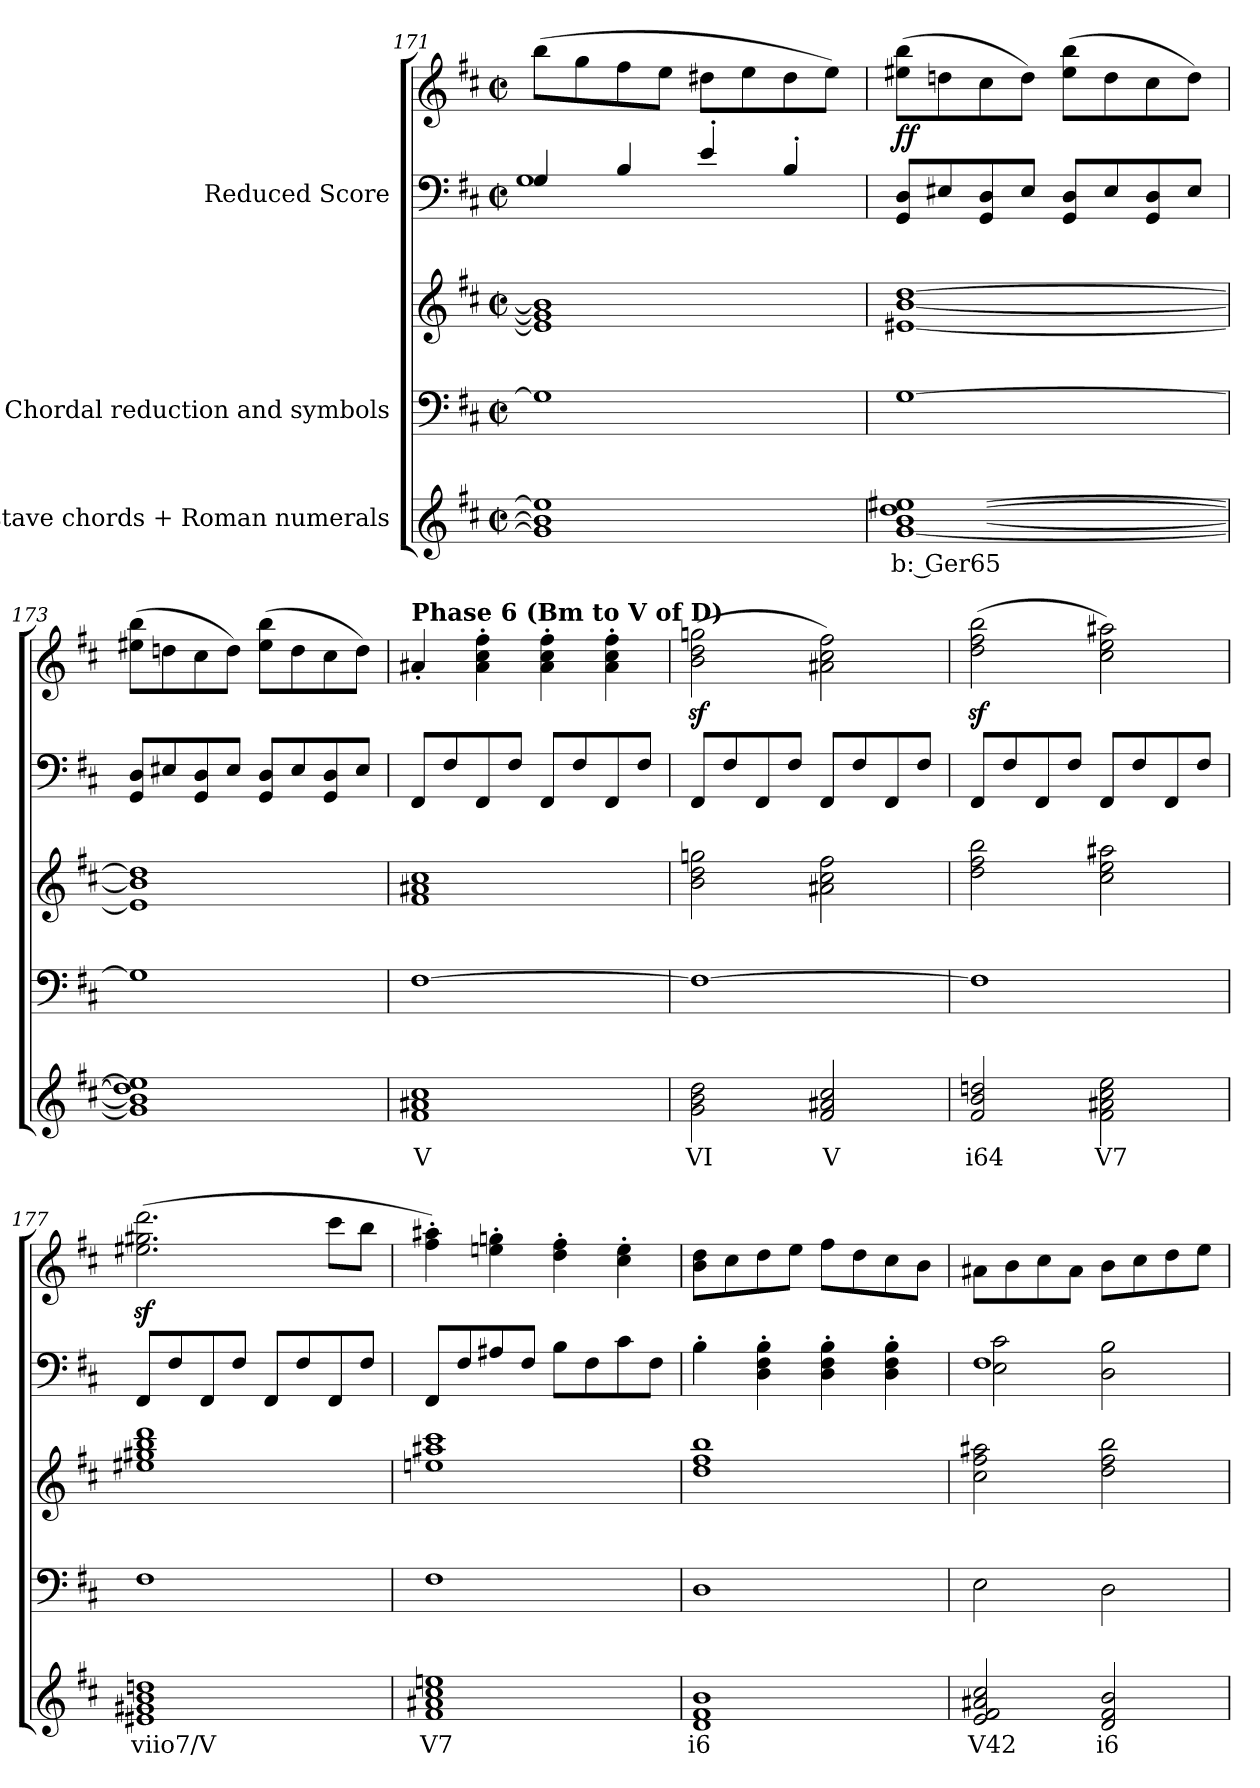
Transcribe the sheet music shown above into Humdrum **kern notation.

**kern	**text	**kern	**kern	**kern	**kern	**dynam
*part3	*part3	*part2	*part2	*part1	*part1	*part1
*staff5	*staff5	*staff4	*staff3	*staff2	*staff1	*staff1/2
*I"One-stave chords + Roman numerals	*	*I"Chordal reduction and symbols	*	*I"Reduced Score	*	*
!!LO:LB:g=z
*clefG2	*	*clefF4	*clefG2	*clefF4	*clefG2	*
*k[f#c#]	*	*k[f#c#]	*k[f#c#]	*k[f#c#]	*k[f#c#]	*
*	*	*D:	*D:	*D:	*D:	*
*M2/2	*	*M2/2	*M2/2	*M2/2	*M2/2	*
*met(c|)	*	*met(c|)	*met(c|)	*met(c|)	*met(c|)	*
=171	=171	=171	=171	=171	=171	=171
*	*	*	*	*^	*	*
1g] 1b] 1ee]	.	1G]	1e] 1g] 1b]	4G/	1G	(>8bb\L	.
.	.	.	.	.	.	8gg\	.
.	.	.	.	4B/	.	8ff#\	.
.	.	.	.	.	.	8ee\J	.
.	.	.	.	4e'/	.	8dd#X\L	.
.	.	.	.	.	.	8ee\	.
.	.	.	.	4B'/	.	8dd#\	.
.	.	.	.	.	.	8ee\J)	.
*	*	*	*	*v	*v	*	*
=172	=172	=172	=172	=172	=172	=172
!	!LO:LY:b	!	!	!	!	!LO:DY:b
[1g [1b [1dd [1ee#X	b: Ger65	[1G	[1e#X [1b [1dd	8GG/ 8D/L	(>8ee#X\ 8bb\L	ff
.	.	.	.	8E#X/	8ddn\	.
.	.	.	.	8GG/ 8D/	8cc#\	.
.	.	.	.	8E#/J	8dd\J)	.
.	.	.	.	8GG/ 8D/L	(>8ee#\ 8bb\L	.
.	.	.	.	8E#/	8dd\	.
.	.	.	.	8GG/ 8D/	8cc#\	.
.	.	.	.	8E#/J	8dd\J)	.
=173	=173	=173	=173	=173	=173	=173
1g] 1b] 1dd] 1ee#]	.	1G]	1e#] 1b] 1dd]	8GG/ 8D/L	(>8ee#X\ 8bb\L	.
.	.	.	.	8E#X/	8ddn\	.
.	.	.	.	8GG/ 8D/	8cc#\	.
.	.	.	.	8E#/J	8dd\J)	.
.	.	.	.	8GG/ 8D/L	(>8ee#\ 8bb\L	.
.	.	.	.	8E#/	8dd\	.
.	.	.	.	8GG/ 8D/	8cc#\	.
.	.	.	.	8E#/J	8dd\J)	.
!!LO:PB:g=z
=174	=174	=174	=174	=174	=174	=174
!	!	!	!	!	!LO:TX:a:B:t=Phase 6 (Bm to V of D)	!
!	!LO:LY:b	!	!	!	!	!
1f# 1a#X 1cc#	V	[1F#	1f# 1a#X 1cc#	8FF#/L	4a#X'/	.
.	.	.	.	8F#/	.	.
.	.	.	.	8FF#/	4a#\' 4cc#\' 4ff#\'	.
.	.	.	.	8F#/J	.	.
.	.	.	.	8FF#/L	4a#\' 4cc#\' 4ff#\'	.
.	.	.	.	8F#/	.	.
.	.	.	.	8FF#/	4a#\' 4cc#\' 4ff#\'	.
.	.	.	.	8F#/J	.	.
=175	=175	=175	=175	=175	=175	=175
!	!LO:LY:b	!	!	!	!	!
2g\ 2b\ 2dd\	VI	1F#_	2b\ 2dd\ 2ggn\	8FF#/L	(>2b\z< 2dd\z< 2ggn\z<	.
.	.	.	.	8F#/	.	.
.	.	.	.	8FF#/	.	.
.	.	.	.	8F#/J	.	.
!	!LO:LY:b	!	!	!	!	!
2f#/ 2a#X/ 2cc#/	V	.	2a#X\ 2cc#\ 2ff#\	8FF#/L	2a#X\ 2cc#\ 2ff#\)	.
.	.	.	.	8F#/	.	.
.	.	.	.	8FF#/	.	.
.	.	.	.	8F#/J	.	.
=176	=176	=176	=176	=176	=176	=176
!	!LO:LY:b	!	!	!	!	!
2f#/ 2b/ 2ddn/	i64	1F#]	2dd\ 2ff#\ 2bb\	8FF#/L	(>2dd\z< 2ff#\z< 2bb\z<	.
.	.	.	.	8F#/	.	.
.	.	.	.	8FF#/	.	.
.	.	.	.	8F#/J	.	.
!	!LO:LY:b	!	!	!	!	!
2f#\ 2a#X\ 2cc#\ 2ee\	V7	.	2cc#\ 2ee\ 2aa#X\	8FF#/L	2cc#\ 2ee\ 2aa#X\)	.
.	.	.	.	8F#/	.	.
.	.	.	.	8FF#/	.	.
.	.	.	.	8F#/J	.	.
=177	=177	=177	=177	=177	=177	=177
!	!LO:LY:b	!	!	!	!	!
1e#X 1g#X 1b 1ddn	viio7/V	1F#	1ee#X 1gg#X 1bb 1ddd	8FF#/L	(>2.ee#X\z< 2.gg#X\z< 2.ddd\z<	.
.	.	.	.	8F#/	.	.
.	.	.	.	8FF#/	.	.
.	.	.	.	8F#/J	.	.
.	.	.	.	8FF#/L	.	.
.	.	.	.	8F#/	.	.
.	.	.	.	8FF#/	8ccc#\L	.
.	.	.	.	8F#/J	8bb\J	.
!!LO:LB:g=z
=178	=178	=178	=178	=178	=178	=178
!	!LO:LY:b	!	!	!	!	!
1f# 1a#X 1cc# 1een	V7	1F#	1een 1aa#X 1ccc#	8FF#/L	4ff#\' 4aa#X\')	.
.	.	.	.	8F#/	.	.
.	.	.	.	8A#X/	4een\' 4ggn\'	.
.	.	.	.	8F#/J	.	.
.	.	.	.	8B\L	4dd\' 4ff#\'	.
.	.	.	.	8F#\	.	.
.	.	.	.	8c#\	4cc#\' 4ee\'	.
.	.	.	.	8F#\J	.	.
=179	=179	=179	=179	=179	=179	=179
!	!LO:LY:b	!	!	!	!	!
1d 1f# 1b	i6	1D	1dd 1ff# 1bb	4B'\	8b\ 8dd\L	.
.	.	.	.	.	8cc#\	.
.	.	.	.	4D\' 4F#\' 4B\'	8dd\	.
.	.	.	.	.	8ee\J	.
.	.	.	.	4D\' 4F#\' 4B\'	8ff#\L	.
.	.	.	.	.	8dd\	.
.	.	.	.	4D\' 4F#\' 4B\'	8cc#\	.
.	.	.	.	.	8b\J	.
=180	=180	=180	=180	=180	=180	=180
!	!LO:LY:b	!	!	!	!	!
*	*	*	*	*^	*	*
2e/ 2f#/ 2a#X/ 2cc#/	V42	2E\	2cc#\ 2ff#\ 2aa#X\	1F#	2E\ 2c#\	8a#X\L	.
.	.	.	.	.	.	8b\	.
.	.	.	.	.	.	8cc#\	.
.	.	.	.	.	.	8a#\J	.
!	!LO:LY:b	!	!	!	!	!	!
2d/ 2f#/ 2b/	i6	2D\	2dd\ 2ff#\ 2bb\	.	2D\ 2B\	8b\L	.
.	.	.	.	.	.	8cc#\	.
.	.	.	.	.	.	8dd\	.
.	.	.	.	.	.	8ee\J	.
*	*	*	*	*v	*v	*	*
=	=	=	=	=	=	=
*-	*-	*-	*-	*-	*-	*-
